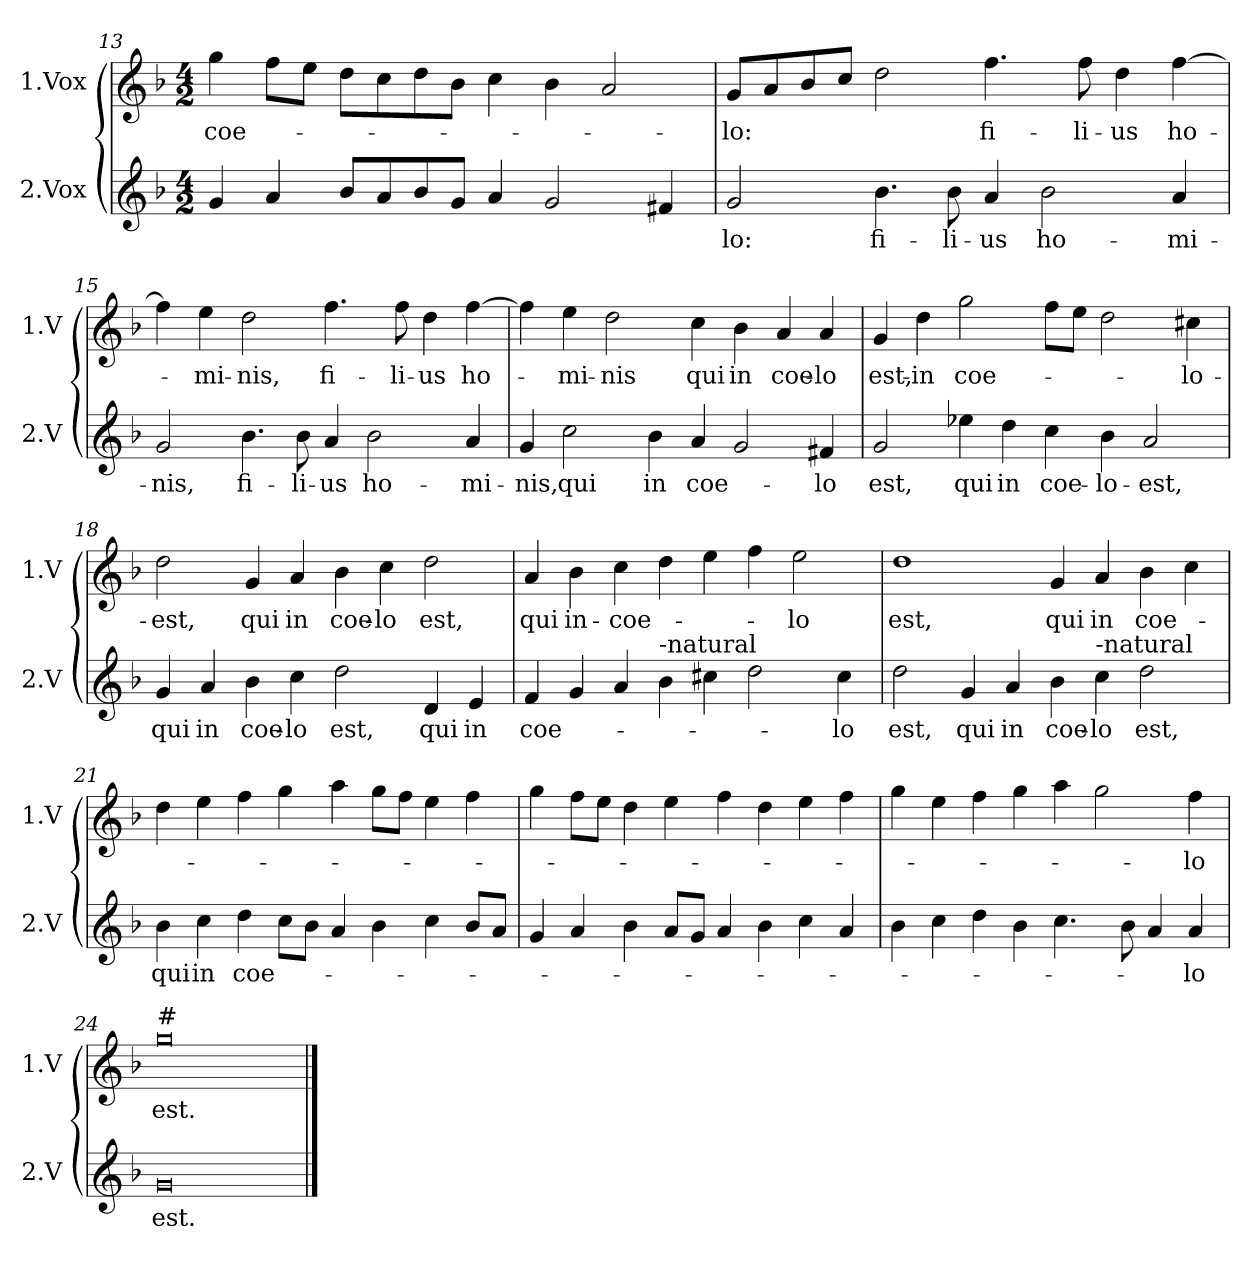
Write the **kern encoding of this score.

**kern	**text	**kern	**text
*part2	*part2	*part1	*part1
*staff2	*staff2	*staff1	*staff1
*I"2.Vox	*	*I"1.Vox	*
*I'2.V	*	*I'1.V	*
!!LO:LB:g=z
*clefG2	*	*clefG2	*
*k[b-]	*	*k[b-]	*
*F:	*	*F:	*
*M4/2	*	*M4/2	*
=13	=13	=13	=13
!	!	!	!LO:LY:b
4g/	.	4gg\	coe-
4a/	.	8ff\L	.
.	.	8ee\J	.
8b-/L	.	8dd\L	.
8a/	.	8cc\	.
8b-/	.	8dd\	.
8g/J	.	8b-\J	.
4a/	.	4cc\	.
2g/	.	4b-\	.
.	.	2a/	.
4f#X/	.	.	.
=14	=14	=14	=14
!	!LO:LY:b	!	!LO:LY:b
2g/	-lo:	8g/L	-lo:
.	.	8a/	.
.	.	8b-/	.
.	.	8cc/J	.
!	!LO:LY:b	!	!
4.b-\	fi-	2dd\	.
!	!LO:LY:b	!	!
8b-\	-li-	.	.
!	!LO:LY:b	!	!LO:LY:b
4a/	-us	4.ff\	fi-
!	!LO:LY:b	!	!
2b-\	ho-	.	.
!	!	!	!LO:LY:b
.	.	8ff\	-li-
!	!	!	!LO:LY:b
.	.	4dd\	-us
!	!LO:LY:b	!	!LO:LY:b
4a/	-mi-	[4ff\	ho-
=15	=15	=15	=15
!	!LO:LY:b	!	!
2g/	-nis,	4ff\]	.
!	!	!	!LO:LY:b
.	.	4ee\	-mi-
!	!LO:LY:b	!	!LO:LY:b
4.b-\	fi-	2dd\	-nis,
!	!LO:LY:b	!	!
8b-\	-li-	.	.
!	!LO:LY:b	!	!LO:LY:b
4a/	-us	4.ff\	fi-
!	!LO:LY:b	!	!
2b-\	ho-	.	.
!	!	!	!LO:LY:b
.	.	8ff\	-li-
!	!	!	!LO:LY:b
.	.	4dd\	-us
!	!LO:LY:b	!	!LO:LY:b
4a/	-mi-	[4ff\	ho-
!!LO:PB:g=z
=16	=16	=16	=16
!	!LO:LY:b	!	!
4g/	-nis,	4ff\]	.
!	!LO:LY:b	!	!LO:LY:b
2cc\	qui	4ee\	-mi-
!	!	!	!LO:LY:b
.	.	2dd\	-nis
!	!LO:LY:b	!	!
4b-\	in	.	.
!	!LO:LY:b	!	!LO:LY:b
4a/	coe-	4cc\	qui
!	!	!	!LO:LY:b
2g/	.	4b-\	in
!	!	!	!LO:LY:b
.	.	4a/	coe-
!	!LO:LY:b	!	!LO:LY:b
4f#X/	-lo	4a/	-lo
=17	=17	=17	=17
!	!LO:LY:b	!	!LO:LY:b
2g/	est,	4g/	est,-
!	!	!	!LO:LY:b
.	.	4dd\	-in
!	!LO:LY:b	!	!LO:LY:b
4ee-X\	qui	2gg\	coe-
!	!LO:LY:b	!	!
4dd\	in	.	.
!	!LO:LY:b	!	!
4cc\	coe-	8ff\L	.
.	.	8ee\J	.
!	!LO:LY:b	!	!
4b-\	-lo-	2dd\	.
!	!LO:LY:b	!	!
2a/	-est,	.	.
!	!	!	!LO:LY:b
.	.	4cc#X\	-lo-
=18	=18	=18	=18
!	!LO:LY:b	!	!LO:LY:b
4g/	qui	2dd\	-est,
!	!LO:LY:b	!	!
4a/	in	.	.
!	!LO:LY:b	!	!LO:LY:b
4b-\	coe-	4g/	qui
!	!LO:LY:b	!	!LO:LY:b
4cc\	-lo	4a/	in
!	!LO:LY:b	!	!LO:LY:b
2dd\	est,	4b-\	coe-
!	!	!	!LO:LY:b
.	.	4cc\	-lo
!	!LO:LY:b	!	!LO:LY:b
4d/	qui	2dd\	est,
!	!LO:LY:b	!	!
4e/	in	.	.
!!LO:LB:g=z
=19	=19	=19	=19
!	!LO:LY:b	!	!LO:LY:b
4f/	coe-	4a/	qui
!	!	!	!LO:LY:b
4g/	.	4b-\	in-
!	!	!	!LO:LY:b
4a/	.	4cc\	-coe-
!LO:TX:a:t=-natural	!	!	!
4b-\	.	4dd\	.
4cc#X\	.	4ee\	.
2dd\	.	4ff\	.
!	!	!	!LO:LY:b
.	.	2ee\	-lo
!	!LO:LY:b	!	!
4cc#\	-lo	.	.
=20	=20	=20	=20
!	!LO:LY:b	!	!LO:LY:b
2dd\	est,	1dd	est,
!	!LO:LY:b	!	!
4g/	qui	.	.
!	!LO:LY:b	!	!
4a/	in	.	.
!	!LO:LY:b	!	!LO:LY:b
4b-\	coe-	4g/	qui
!LO:TX:a:t=-natural	!	!	!
!	!LO:LY:b	!	!LO:LY:b
4cc\	-lo	4a/	in
!	!LO:LY:b	!	!LO:LY:b
2dd\	est,	4b-\	coe-
.	.	4cc\	.
=21	=21	=21	=21
!	!LO:LY:b	!	!
4b-\	qui	4dd\	.
!	!LO:LY:b	!	!
4cc\	in	4ee\	.
!	!LO:LY:b	!	!
4dd\	coe-	4ff\	.
8cc\L	.	4gg\	.
8b-\J	.	.	.
4a/	.	4aa\	.
4b-\	.	8gg\L	.
.	.	8ff\J	.
4cc\	.	4ee\	.
8b-/L	.	4ff\	.
8a/J	.	.	.
!!LO:LB:g=z
=22	=22	=22	=22
4g/	.	4gg\	.
4a/	.	8ff\L	.
.	.	8ee\J	.
4b-\	.	4dd\	.
8a/L	.	4ee\	.
8g/J	.	.	.
4a/	.	4ff\	.
4b-\	.	4dd\	.
4cc\	.	4ee\	.
4a/	.	4ff\	.
=23	=23	=23	=23
4b-\	.	4gg\	.
4cc\	.	4ee\	.
4dd\	.	4ff\	.
4b-\	.	4gg\	.
4.cc\	.	4aa\	.
.	.	2gg\	.
8b-\	.	.	.
4a/	.	.	.
!	!LO:LY:b	!	!LO:LY:b
4a/	-lo	4ff\	-lo
=24	=24	=24	=24
!	!	!LO:TX:a:t=#	!
!	!LO:LY:b	!	!LO:LY:b
0g	est.	0gg	est.
==	==	==	==
*-	*-	*-	*-
